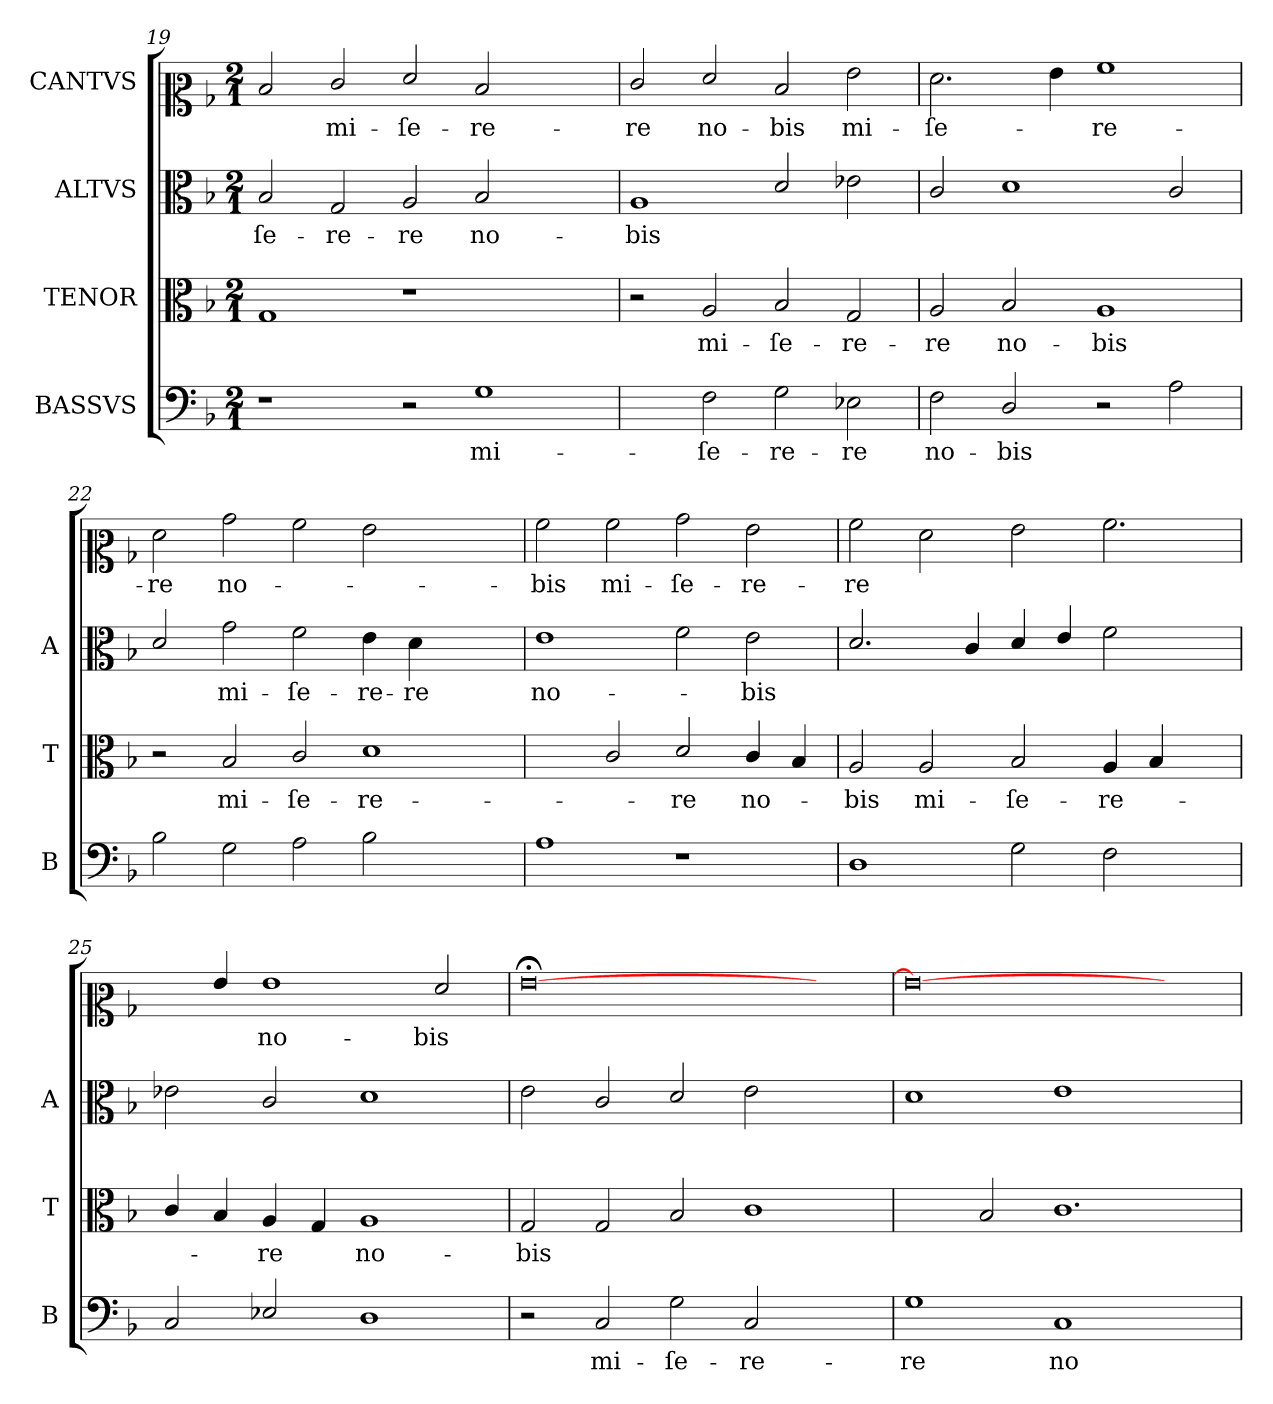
**kern	**text	**kern	**text	**kern	**text	**kern	**text
*part4	*part4	*part3	*part3	*part2	*part2	*part1	*part1
*staff4	*staff4	*staff3	*staff3	*staff2	*staff2	*staff1	*staff1
*I"BASSVS	*	*I"TENOR	*	*I"ALTVS	*	*I"CANTVS	*
*I'B	*	*I'T	*	*I'A	*	*	*
*clefF4	*	*clefC3	*	*clefC3	*	*clefC2	*
*k[b-]	*	*k[b-]	*	*k[b-]	*	*k[b-]	*
*M2/1	*	*M2/1	*	*M2/1	*	*M2/1	*
=19	=19	=19	=19	=19	=19	=19	=19
1r	.	1G	.	2B-/	-ſe-	2d/	.
.	.	.	.	2G/	-re-	2e/	mi-
2r	.	1r	.	2A/	-re	2f/	-ſe-
!	!LO:LY:i	!	!	!	!	!	!
1G	mi-	.	.	2B-/	no-	2d/	-re-
.	.	2ryy	.	2ryy	.	2ryy	.
=20	=20	=20	=20	=20	=20	=20	=20
2ryy	.	2r	.	1A	-bis	2e/	-re
!	!LO:LY:i	!	!	!	!	!	!
2F\	-ſe-	2A/	mi-	.	.	2f/	no-
!	!LO:LY:i	!	!	!	!	!	!
2G\	-re-	2B-/	-ſe-	2d/	.	2d/	-bis
!	!LO:LY:i	!	!	!	!	!	!LO:LY:i
2E-X\	-re	2G/	-re-	2e-X\	.	2g\	mi-
=21	=21	=21	=21	=21	=21	=21	=21
!	!LO:LY:i	!	!	!	!	!	!LO:LY:i
2F\	no-	2A/	-re	2c/	.	2.f\	-ſe-
!	!LO:LY:i	!	!	!	!	!	!
2D/	-bis	2B-/	no-	1d	.	.	.
.	.	.	.	.	.	4g\	.
!	!	!	!	!	!	!	!LO:LY:i
2r	.	1A	-bis	.	.	1a	-re-
2A\	.	.	.	2c/	.	.	.
=22	=22	=22	=22	=22	=22	=22	=22
!	!	!	!	!	!	!	!LO:LY:i
2B-\	.	2r	.	2d/	.	2f\	-re
!	!	!	!LO:LY:i	!	!	!	!LO:LY:i
2G\	.	2B-/	mi-	2g\	mi-	2b-\	no-
!	!	!	!LO:LY:i	!	!	!	!
2A\	.	2c/	-ſe-	2f\	-ſe-	2a\	.
!	!	!	!LO:LY:i	!	!	!	!
2B-\	.	1d	-re-	4e\	-re-	2g\	.
.	.	.	.	4d\	-re	.	.
2ryy	.	.	.	2ryy	.	2ryy	.
=23	=23	=23	=23	=23	=23	=23	=23
!	!	!	!	!	!	!	!LO:LY:i
1A	.	2ryy	.	1e	no-	2a\	-bis
.	.	2c/	.	.	.	2a\	mi-
!	!	!	!LO:LY:i	!	!	!	!
1r	.	2d/	-re	2f\	.	2b-\	-ſe-
!	!	!	!LO:LY:i	!	!	!	!
.	.	4c/	no-	2e\	-bis	2g\	-re-
.	.	4B-/	.	.	.	.	.
=24	=24	=24	=24	=24	=24	=24	=24
!	!	!	!LO:LY:i	!	!	!	!
1D	.	2A/	-bis	2.d/	.	2a\	-re
.	.	2A/	mi-	.	.	2f\	.
.	.	.	.	4c/	.	.	.
2G\	.	2B-/	-ſe-	4d/	.	2g\	.
.	.	.	.	4e/	.	.	.
2F\	.	4A/	-re-	2f\	.	2.a\	.
.	.	4B-/	.	.	.	.	.
4ryy	.	4ryy	.	4ryy	.	.	.
=25	=25	=25	=25	=25	=25	=25	=25
2C/	.	4c/	.	2e-X\	.	4ryy	.
.	.	4B-/	.	.	.	4g/	.
2E-X/	.	4A/	-re	2c/	.	1g	no-
.	.	4G/	.	.	.	.	.
1D	.	1A	no-	1d	.	.	.
.	.	.	.	.	.	2f/	-bis
=26	=26	=26	=26	=26	=26	=26	=26
2r	.	2G/	-bis	2e\	.	[0g;	.
2C/	mi-	2G/	.	2c/	.	.	.
2G\	-ſe-	2B-/	.	2d/	.	.	.
2C/	-re-	1c	.	2e\	.	.	.
2ryy	.	.	.	2ryy	.	2ryy	.
=27	=27	=27	=27	=27	=27	=27	=27
1G	-re	2ryy	.	1d	.	0g_	.
.	.	2B-/	.	.	.	.	.
1C	no-	1.c	.	1e	.	.	.
2ryy	.	.	.	2ryy	.	2ryy	.
=	=	=	=	=	=	=	=
*-	*-	*-	*-	*-	*-	*-	*-
